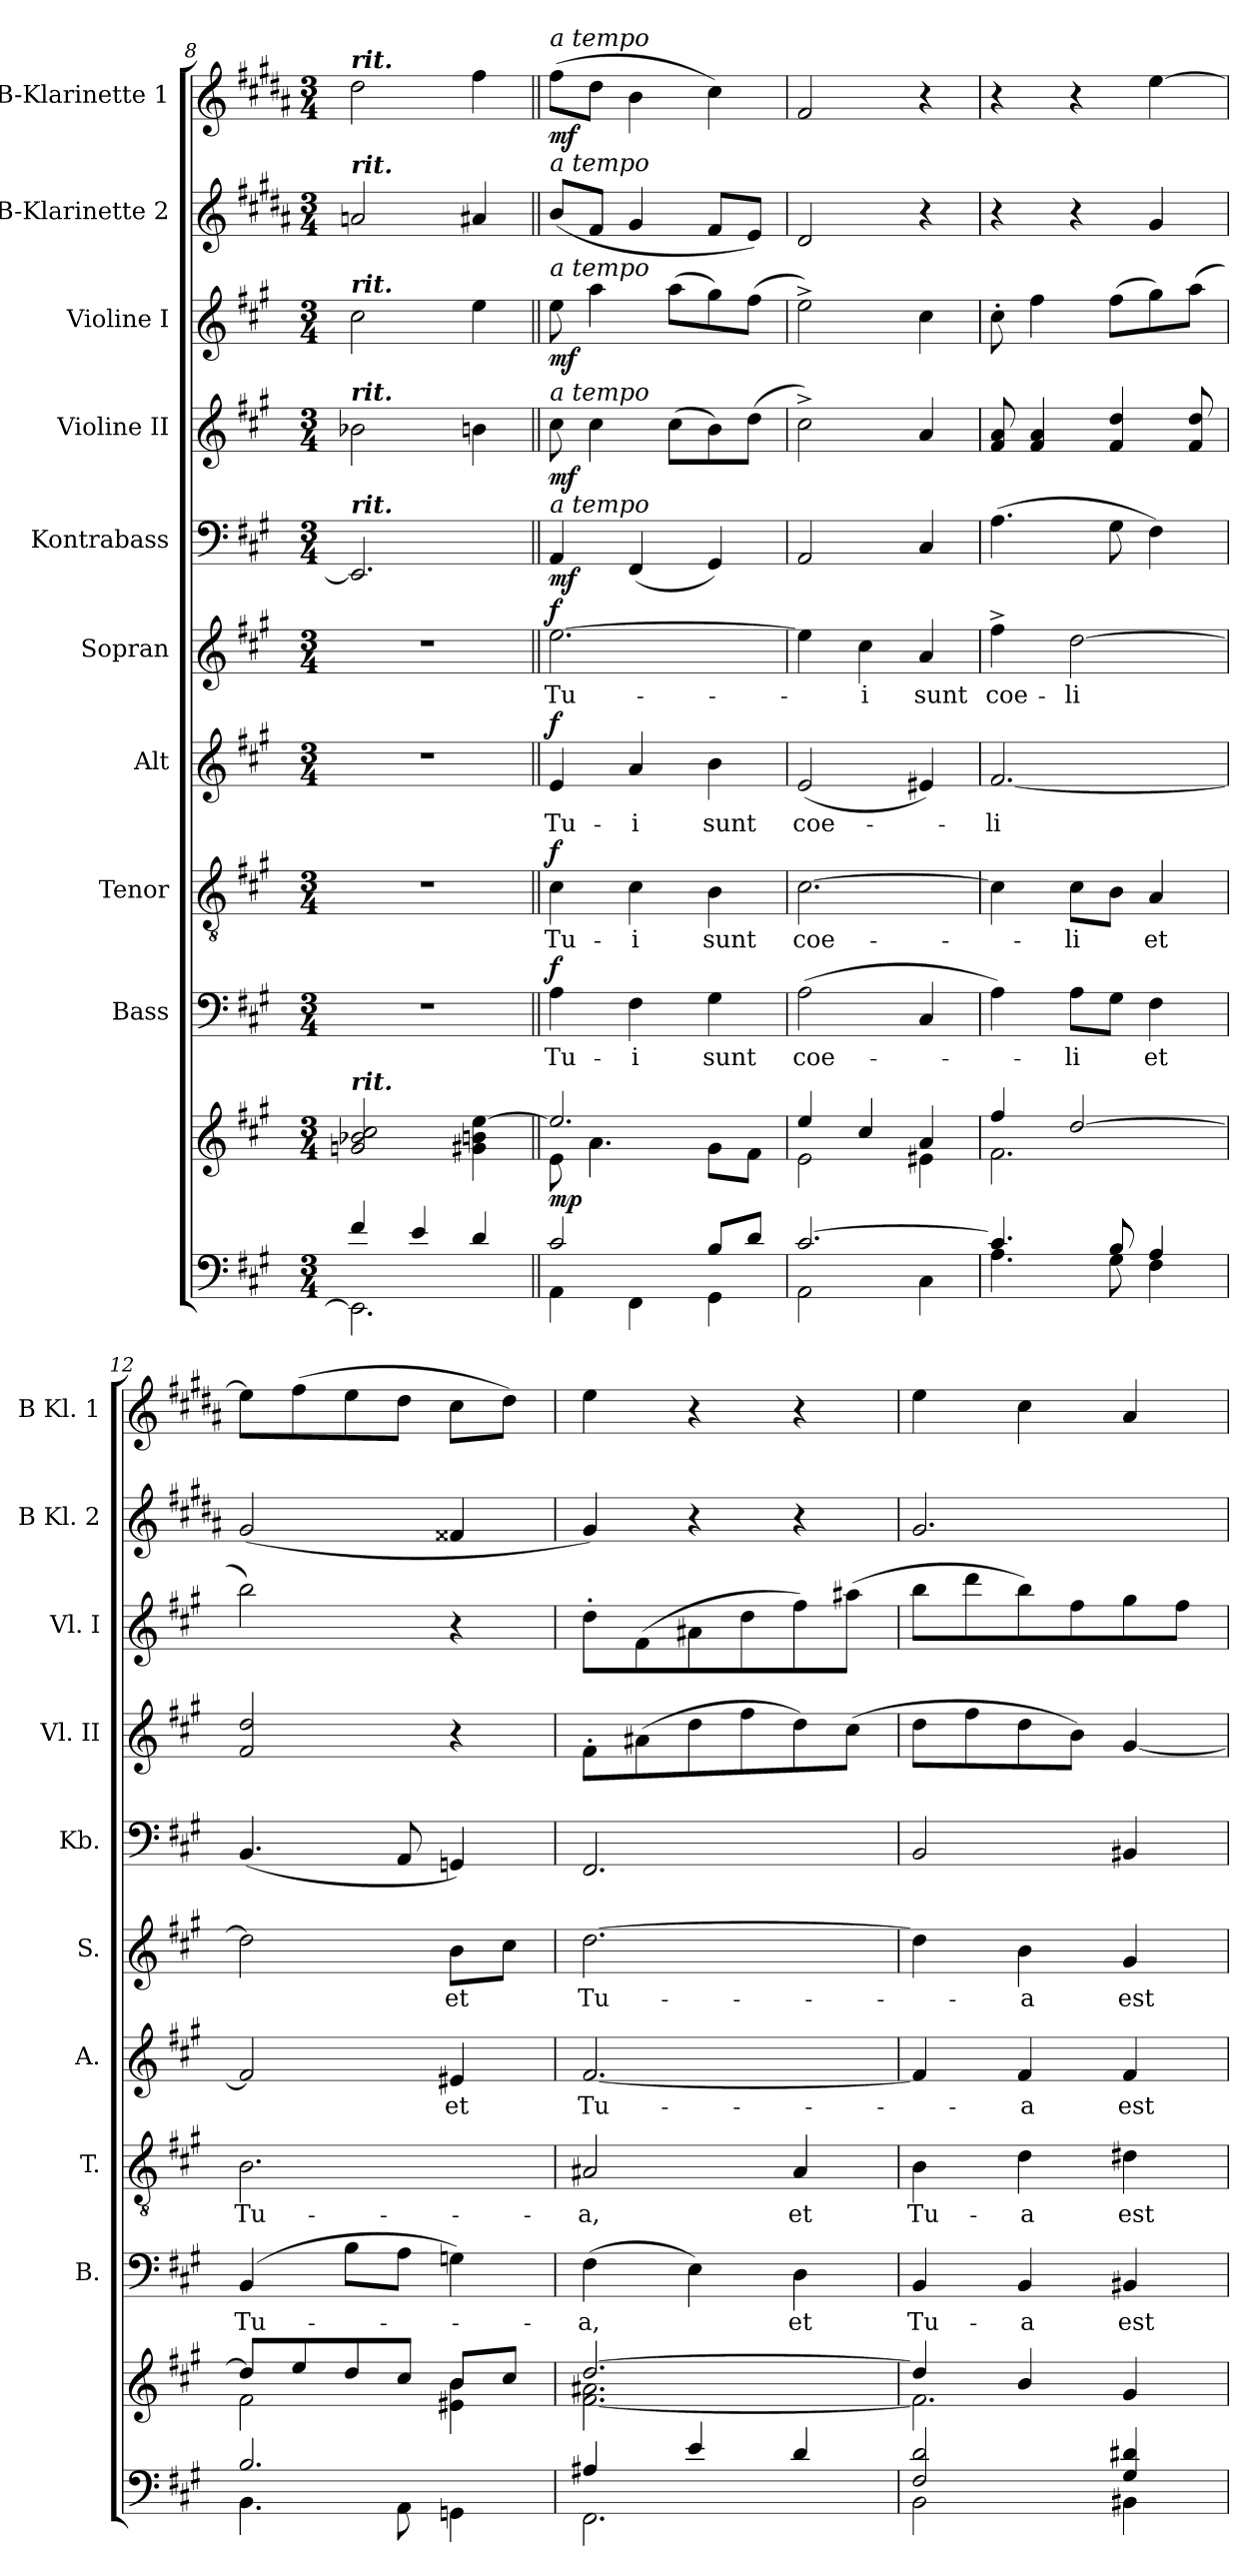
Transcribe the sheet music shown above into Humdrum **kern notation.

**kern	**kern	**dynam	**kern	**text	**dynam	**kern	**text	**dynam	**kern	**text	**dynam	**kern	**text	**dynam	**kern	**dynam	**kern	**dynam	**kern	**dynam	**kern	**kern	**dynam
*part10	*part10	*part10	*part9	*part9	*part9	*part8	*part8	*part8	*part7	*part7	*part7	*part6	*part6	*part6	*part5	*part5	*part4	*part4	*part3	*part3	*part2	*part1	*part1
*staff11	*staff10	*staff10/11	*staff9	*staff9	*staff9	*staff8	*staff8	*staff8	*staff7	*staff7	*staff7	*staff6	*staff6	*staff6	*staff5	*staff5	*staff4	*staff4	*staff3	*staff3	*staff2	*staff1	*staff1
*	*	*	*I"Bass	*	*	*I"Tenor	*	*	*I"Alt	*	*	*I"Sopran	*	*	*I"Kontrabass	*	*I"Violine II	*	*I"Violine I	*	*I"B-Klarinette 2	*I"B-Klarinette 1	*
*	*	*	*I'B.	*	*	*I'T.	*	*	*I'A.	*	*	*I'S.	*	*	*I'Kb.	*	*I'Vl. II	*	*I'Vl. I	*	*I'B Kl. 2	*I'B Kl. 1	*
*clefF4	*clefG2	*	*clefF4	*	*	*clefGv2	*	*	*clefG2	*	*	*clefG2	*	*	*clefF4	*	*clefG2	*	*clefG2	*	*clefG2	*clefG2	*
*	*	*	*	*	*	*	*	*	*	*	*	*	*	*	*ITrd7c12	*	*	*	*	*	*ITrd1c2	*ITrd1c2	*
*k[f#c#g#]	*k[f#c#g#]	*	*k[f#c#g#]	*	*	*k[f#c#g#]	*	*	*k[f#c#g#]	*	*	*k[f#c#g#]	*	*	*k[f#c#g#]	*	*k[f#c#g#]	*	*k[f#c#g#]	*	*k[f#c#g#]	*k[f#c#g#]	*
*A:	*A:	*	*A:	*	*	*A:	*	*	*A:	*	*	*A:	*	*	*A:	*	*A:	*	*A:	*	*A:	*A:	*
*M3/4	*M3/4	*	*M3/4	*	*	*M3/4	*	*	*M3/4	*	*	*M3/4	*	*	*M3/4	*	*M3/4	*	*M3/4	*	*M3/4	*M3/4	*
=8	=8	=8	=8	=8	=8	=8	=8	=8	=8	=8	=8	=8	=8	=8	=8	=8	=8	=8	=8	=8	=8	=8	=8
*^	*	*	*	*	*	*	*	*	*	*	*	*	*	*	*	*	*	*	*	*	*	*	*
!	!	!	!	!	!	!	!	!	!	!	!	!	!	!	!	!	!	!	!	!	!	!	!LO:TX:a:Bi:t=rit.	!
!	!	!	!	!	!	!	!	!	!	!	!	!	!	!	!	!	!	!	!	!	!	!LO:TX:a:Bi:t=rit.	!	!
!	!	!	!	!	!	!	!	!	!	!	!	!	!	!	!	!	!	!	!	!LO:TX:a:Bi:t=rit.	!	!	!	!
!	!	!	!	!	!	!	!	!	!	!	!	!	!	!	!	!	!	!LO:TX:a:Bi:t=rit.	!	!	!	!	!	!
!	!	!	!	!	!	!	!	!	!	!	!	!	!	!	!	!LO:TX:a:Bi:t=rit.	!	!	!	!	!	!	!	!
!	!	!LO:TX:a:Bi:t=rit.	!	!	!	!	!	!	!	!	!	!	!	!	!	!	!	!	!	!	!	!	!	!
4f#/	2.EE\]	2gn/ 2b-X/ 2cc#/	.	2.r	.	.	2.r	.	.	2.r	.	.	2.r	.	.	2.EEE/]	.	2b-X\	.	2cc#\	.	2gn/	2cc#\	.
4e/	.	.	.	.	.	.	.	.	.	.	.	.	.	.	.	.	.	.	.	.	.	.	.	.
4d/	.	4g#X\ 4bn\ [4ee\	.	.	.	.	.	.	.	.	.	.	.	.	.	.	.	4bn\	.	4ee\	.	4g#X/	4ee\	.
=9||	=9||	=9||	=9||	=9||	=9||	=9||	=9||	=9||	=9||	=9||	=9||	=9||	=9||	=9||	=9||	=9||	=9||	=9||	=9||	=9||	=9||	=9||	=9||	=9||
*	*	*^	*	*	*	*	*	*	*	*	*	*	*	*	*	*	*	*	*	*	*	*	*	*
!	!	!	!	!	!	!	!	!	!	!	!	!	!	!	!	!	!	!	!	!	!	!	!	!LO:TX:a:i:t=a tempo	!
!	!	!	!	!	!	!	!	!	!	!	!	!	!	!	!	!	!	!	!	!	!	!	!LO:TX:a:i:t=a tempo	!	!
!	!	!	!	!	!	!	!	!	!	!	!	!	!	!	!	!	!	!	!	!	!LO:TX:a:i:t=a tempo	!	!	!	!
!	!	!	!	!	!	!	!	!	!	!	!	!	!	!	!	!	!	!	!LO:TX:a:i:t=a tempo	!	!	!	!	!	!
!	!	!	!	!	!	!	!	!	!	!	!	!	!	!	!	!	!LO:TX:a:i:t=a tempo	!	!	!	!	!	!	!	!
!	!	!	!	!LO:DY:b	!	!LO:LY:b	!LO:DY:a	!	!LO:LY:b	!LO:DY:a	!	!LO:LY:b	!LO:DY:a	!	!LO:LY:b	!LO:DY:a	!	!LO:DY:b	!	!LO:DY:b	!	!LO:DY:b	!	!	!LO:DY:b
2c#/	4AA\	2.ee/]	8e\	mp	4A\	Tu-	f	4c#\	Tu-	f	4e/	Tu-	f	[2.ee\	Tu-	f	4AAA/	mf	8cc#\	mf	8ee\	mf	(<8a/L	(>8ee\L	mf
.	.	.	4.a\	.	.	.	.	.	.	.	.	.	.	.	.	.	.	.	4cc#\	.	4aa\	.	8e/J	8cc#\J	.
!	!	!	!	!	!	!LO:LY:b	!	!	!LO:LY:b	!	!	!LO:LY:b	!	!	!	!	!	!	!	!	!	!	!	!	!
.	4FF#\	.	.	.	4F#\	-i	.	4c#\	-i	.	4a/	-i	.	.	.	.	(<4FFF#/	.	.	.	.	.	4f#/	4a\	.
.	.	.	.	.	.	.	.	.	.	.	.	.	.	.	.	.	.	.	(>8cc#\L	.	(>8aa\L	.	.	.	.
!	!	!	!	!	!	!LO:LY:b	!	!	!LO:LY:b	!	!	!LO:LY:b	!	!	!	!	!	!	!	!	!	!	!	!	!
8B/L	4GG#\	.	8g#\L	.	4G#\	sunt	.	4B\	sunt	.	4b\	sunt	.	.	.	.	4GGG#/)	.	8b\)	.	8gg#\)	.	8e/L	4b\)	.
8d/J	.	.	8f#\J	.	.	.	.	.	.	.	.	.	.	.	.	.	.	.	(>8dd\J	.	(>8ff#\J	.	8d/J)	.	.
=10	=10	=10	=10	=10	=10	=10	=10	=10	=10	=10	=10	=10	=10	=10	=10	=10	=10	=10	=10	=10	=10	=10	=10	=10	=10
!	!	!	!	!	!	!LO:LY:b	!	!	!LO:LY:b	!	!	!LO:LY:b	!	!	!	!	!	!	!	!	!	!	!	!	!
[>2.c#/	2AA\	4ee/	2e\	.	(>2A\	coe-	.	[2.c#\	coe-	.	(<2e/	coe-	.	4ee\]	.	.	2AAA/	.	2cc#^>\)	.	2ee^>\)	.	2c#/	2e/	.
!	!	!	!	!	!	!	!	!	!	!	!	!	!	!	!LO:LY:b	!	!	!	!	!	!	!	!	!	!
.	.	4cc#/	.	.	.	.	.	.	.	.	.	.	.	4cc#\	-i	.	.	.	.	.	.	.	.	.	.
!	!	!	!	!	!	!	!	!	!	!	!	!	!	!	!LO:LY:b	!	!	!	!	!	!	!	!	!	!
.	4C#\	4a/	4e#X\	.	4C#/	.	.	.	.	.	4e#X/)	.	.	4a/	sunt	.	4CC#/	.	4a/	.	4cc#\	.	4r	4r	.
!!LO:PB:g=z
=11	=11	=11	=11	=11	=11	=11	=11	=11	=11	=11	=11	=11	=11	=11	=11	=11	=11	=11	=11	=11	=11	=11	=11	=11	=11
!	!	!	!	!	!	!	!	!	!	!	!	!LO:LY:b	!	!	!LO:LY:b	!	!	!	!	!	!	!	!	!	!
4.c#/]	4.A\	4ff#/	2.f#\	.	4A\)	.	.	4c#\]	.	.	[2.f#/	-li	.	4ff#^>\	coe-	.	(>4.AA\	.	8f#/ 8a/	.	8cc#'>\	.	4r	4r	.
.	.	.	.	.	.	.	.	.	.	.	.	.	.	.	.	.	.	.	4f#/ 4a/	.	4ff#\	.	.	.	.
!	!	!	!	!	!	!LO:LY:b	!	!	!LO:LY:b	!	!	!	!	!	!LO:LY:b	!	!	!	!	!	!	!	!	!	!
.	.	[>2dd/	.	.	8A\L	-li	.	8c#\L	-li	.	.	.	.	[2dd\	-li	.	.	.	.	.	.	.	4r	4r	.
8B/	8G#\	.	.	.	8G#\J	.	.	8B\J	.	.	.	.	.	.	.	.	8GG#\	.	4f#/ 4dd/	.	(>8ff#\L	.	.	.	.
!	!	!	!	!	!	!LO:LY:b	!	!	!LO:LY:b	!	!	!	!	!	!	!	!	!	!	!	!	!	!	!	!
4A/	4F#\	.	.	.	4F#\	et	.	4A/	et	.	.	.	.	.	.	.	4FF#\)	.	.	.	8gg#\)	.	4f#/	[4dd\	.
.	.	.	.	.	.	.	.	.	.	.	.	.	.	.	.	.	.	.	8f#/ 8dd/	.	(>8aa\J	.	.	.	.
=12	=12	=12	=12	=12	=12	=12	=12	=12	=12	=12	=12	=12	=12	=12	=12	=12	=12	=12	=12	=12	=12	=12	=12	=12	=12
!	!	!	!	!	!	!LO:LY:b	!	!	!LO:LY:b	!	!	!	!	!	!	!	!	!	!	!	!	!	!	!	!
2.B/	4.BB\	8dd/L]	2f#\	.	(4BB/	Tu-	.	2.B\	Tu-	.	2f#/]	.	.	2dd\]	.	.	(<4.BBB/	.	2f#/ 2dd/	.	2bb\)	.	(<2f#/	8dd\L]	.
.	.	8ee/	.	.	.	.	.	.	.	.	.	.	.	.	.	.	.	.	.	.	.	.	.	(>8ee\	.
.	.	8dd/	.	.	8B\L	.	.	.	.	.	.	.	.	.	.	.	.	.	.	.	.	.	.	8dd\	.
.	8AA\	8cc#/J	.	.	8A\J	.	.	.	.	.	.	.	.	.	.	.	8AAA/	.	.	.	.	.	.	8cc#\J	.
!	!	!	!	!	!	!	!	!	!	!	!	!LO:LY:b	!	!	!LO:LY:b	!	!	!	!	!	!	!	!	!	!
.	4GGn\	8b/L	4e#X\ 4b\	.	4Gn\)	.	.	.	.	.	4e#X/	et	.	8b\L	et	.	4GGGn/)	.	4r	.	4r	.	4e#X/	8b\L	.
.	.	8cc#/J	.	.	.	.	.	.	.	.	.	.	.	8cc#\J	.	.	.	.	.	.	.	.	.	8cc#\J)	.
=13	=13	=13	=13	=13	=13	=13	=13	=13	=13	=13	=13	=13	=13	=13	=13	=13	=13	=13	=13	=13	=13	=13	=13	=13	=13
!	!	!	!	!	!	!LO:LY:b	!	!	!LO:LY:b	!	!	!LO:LY:b	!	!	!LO:LY:b	!	!	!	!	!	!	!	!	!	!
4A#X/	2.FF#\	[>2.dd/	[<2.f#\ 2.a#X\	.	(>4F#\	-a,	.	2A#X/	-a,	.	[2.f#/	Tu-	.	[2.dd\	Tu-	.	2.FFF#/	.	8f#'>\L	.	8dd'>\L	.	4f#/)	4dd\	.
.	.	.	.	.	.	.	.	.	.	.	.	.	.	.	.	.	.	.	(>8a#X\	.	(>8f#\	.	.	.	.
4e/	.	.	.	.	4E\)	.	.	.	.	.	.	.	.	.	.	.	.	.	8dd\	.	8a#X\	.	4r	4r	.
.	.	.	.	.	.	.	.	.	.	.	.	.	.	.	.	.	.	.	8ff#\	.	8dd\	.	.	.	.
!	!	!	!	!	!	!LO:LY:b	!	!	!LO:LY:b	!	!	!	!	!	!	!	!	!	!	!	!	!	!	!	!
4d/	.	.	.	.	4D\	et	.	4A#/	et	.	.	.	.	.	.	.	.	.	8dd\)	.	8ff#\)	.	4r	4r	.
.	.	.	.	.	.	.	.	.	.	.	.	.	.	.	.	.	.	.	(>8cc#\J	.	(>8aa#X\J	.	.	.	.
=14	=14	=14	=14	=14	=14	=14	=14	=14	=14	=14	=14	=14	=14	=14	=14	=14	=14	=14	=14	=14	=14	=14	=14	=14	=14
!	!	!	!	!	!	!LO:LY:b	!	!	!LO:LY:b	!	!	!	!	!	!	!	!	!	!	!	!	!	!	!	!
2F#/ 2d/	2BB\	4dd/]	2.f#\]	.	4BB/	Tu-	.	4B\	Tu-	.	4f#/]	.	.	4dd\]	.	.	2BBB/	.	8dd\L	.	8bb\L	.	2.f#/	4dd\	.
.	.	.	.	.	.	.	.	.	.	.	.	.	.	.	.	.	.	.	8ff#\	.	8ddd\	.	.	.	.
!	!	!	!	!	!	!LO:LY:b	!	!	!LO:LY:b	!	!	!LO:LY:b	!	!	!LO:LY:b	!	!	!	!	!	!	!	!	!	!
.	.	4b/	.	.	4BB/	-a	.	4d\	-a	.	4f#/	-a	.	4b\	-a	.	.	.	8dd\	.	8bb\)	.	.	4b\	.
.	.	.	.	.	.	.	.	.	.	.	.	.	.	.	.	.	.	.	8b\J)	.	8ff#\	.	.	.	.
!	!	!	!	!	!	!LO:LY:b	!	!	!LO:LY:b	!	!	!LO:LY:b	!	!	!LO:LY:b	!	!	!	!	!	!	!	!	!	!
4G#/ 4d#X/	4BB#X\	4g#/	.	.	4BB#X/	est	.	4d#X\	est	.	4f#/	est	.	4g#/	est	.	4BBB#X/	.	[4g#/	.	8gg#\	.	.	4g#/	.
.	.	.	.	.	.	.	.	.	.	.	.	.	.	.	.	.	.	.	.	.	8ff#\J	.	.	.	.
*v	*v	*	*	*	*	*	*	*	*	*	*	*	*	*	*	*	*	*	*	*	*	*	*	*	*
*	*v	*v	*	*	*	*	*	*	*	*	*	*	*	*	*	*	*	*	*	*	*	*	*	*
=	=	=	=	=	=	=	=	=	=	=	=	=	=	=	=	=	=	=	=	=	=	=	=
*-	*-	*-	*-	*-	*-	*-	*-	*-	*-	*-	*-	*-	*-	*-	*-	*-	*-	*-	*-	*-	*-	*-	*-
